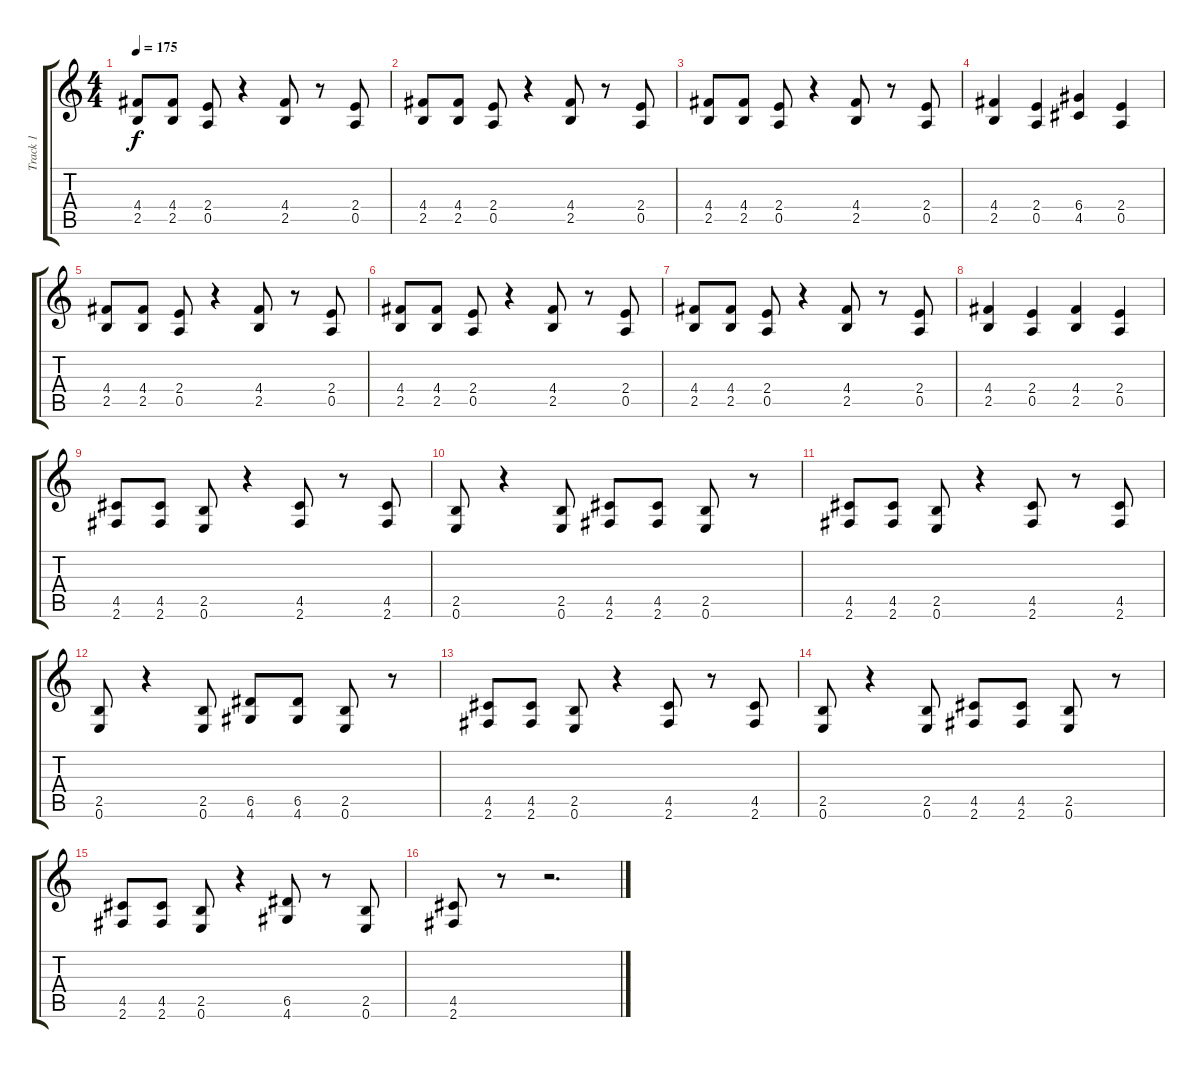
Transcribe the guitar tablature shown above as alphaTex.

\track ("Track 1" "Track 1") {instrument distortionguitar}
\staff {score tabs}
\tuning (E4 B3 G3 D3 A2 E2) {hide}
\ts (4 4)
\tempo 175
\clef g2
\ks c
(4.4 2.5).8{dy f} (4.4 2.5).8 (2.4 0.5).8 r.4 (4.4 2.5).8 r.8 (2.4 0.5).8 |
(4.4 2.5).8 (4.4 2.5).8 (2.4 0.5).8 r.4 (4.4 2.5).8 r.8 (2.4 0.5).8 |
(4.4 2.5).8 (4.4 2.5).8 (2.4 0.5).8 r.4 (4.4 2.5).8 r.8 (2.4 0.5).8 |
(4.4 2.5).4 (2.4 0.5).4 (6.4 4.5).4 (2.4 0.5).4 |
(4.4 2.5).8 (4.4 2.5).8 (2.4 0.5).8 r.4 (4.4 2.5).8 r.8 (2.4 0.5).8 |
(4.4 2.5).8 (4.4 2.5).8 (2.4 0.5).8 r.4 (4.4 2.5).8 r.8 (2.4 0.5).8 |
(4.4 2.5).8 (4.4 2.5).8 (2.4 0.5).8 r.4 (4.4 2.5).8 r.8 (2.4 0.5).8 |
(4.4 2.5).4 (2.4 0.5).4 (4.4 2.5).4 (2.4 0.5).4 |
(4.5 2.6).8 (4.5 2.6).8 (2.5 0.6).8 r.4 (4.5 2.6).8 r.8 (4.5 2.6).8 |
(2.5 0.6).8 r.4 (2.5 0.6).8 (4.5 2.6).8 (4.5 2.6).8 (2.5 0.6).8 r.8 |
(4.5 2.6).8 (4.5 2.6).8 (2.5 0.6).8 r.4 (4.5 2.6).8 r.8 (4.5 2.6).8 |
(2.5 0.6).8 r.4 (2.5 0.6).8 (6.5 4.6).8 (6.5 4.6).8 (2.5 0.6).8 r.8 |
(4.5 2.6).8 (4.5 2.6).8 (2.5 0.6).8 r.4 (4.5 2.6).8 r.8 (4.5 2.6).8 |
(2.5 0.6).8 r.4 (2.5 0.6).8 (4.5 2.6).8 (4.5 2.6).8 (2.5 0.6).8 r.8 |
(4.5 2.6).8 (4.5 2.6).8 (2.5 0.6).8 r.4 (6.5 4.6).8 r.8 (2.5 0.6).8 |
(4.5 2.6).8 r.8 r.2{d}
